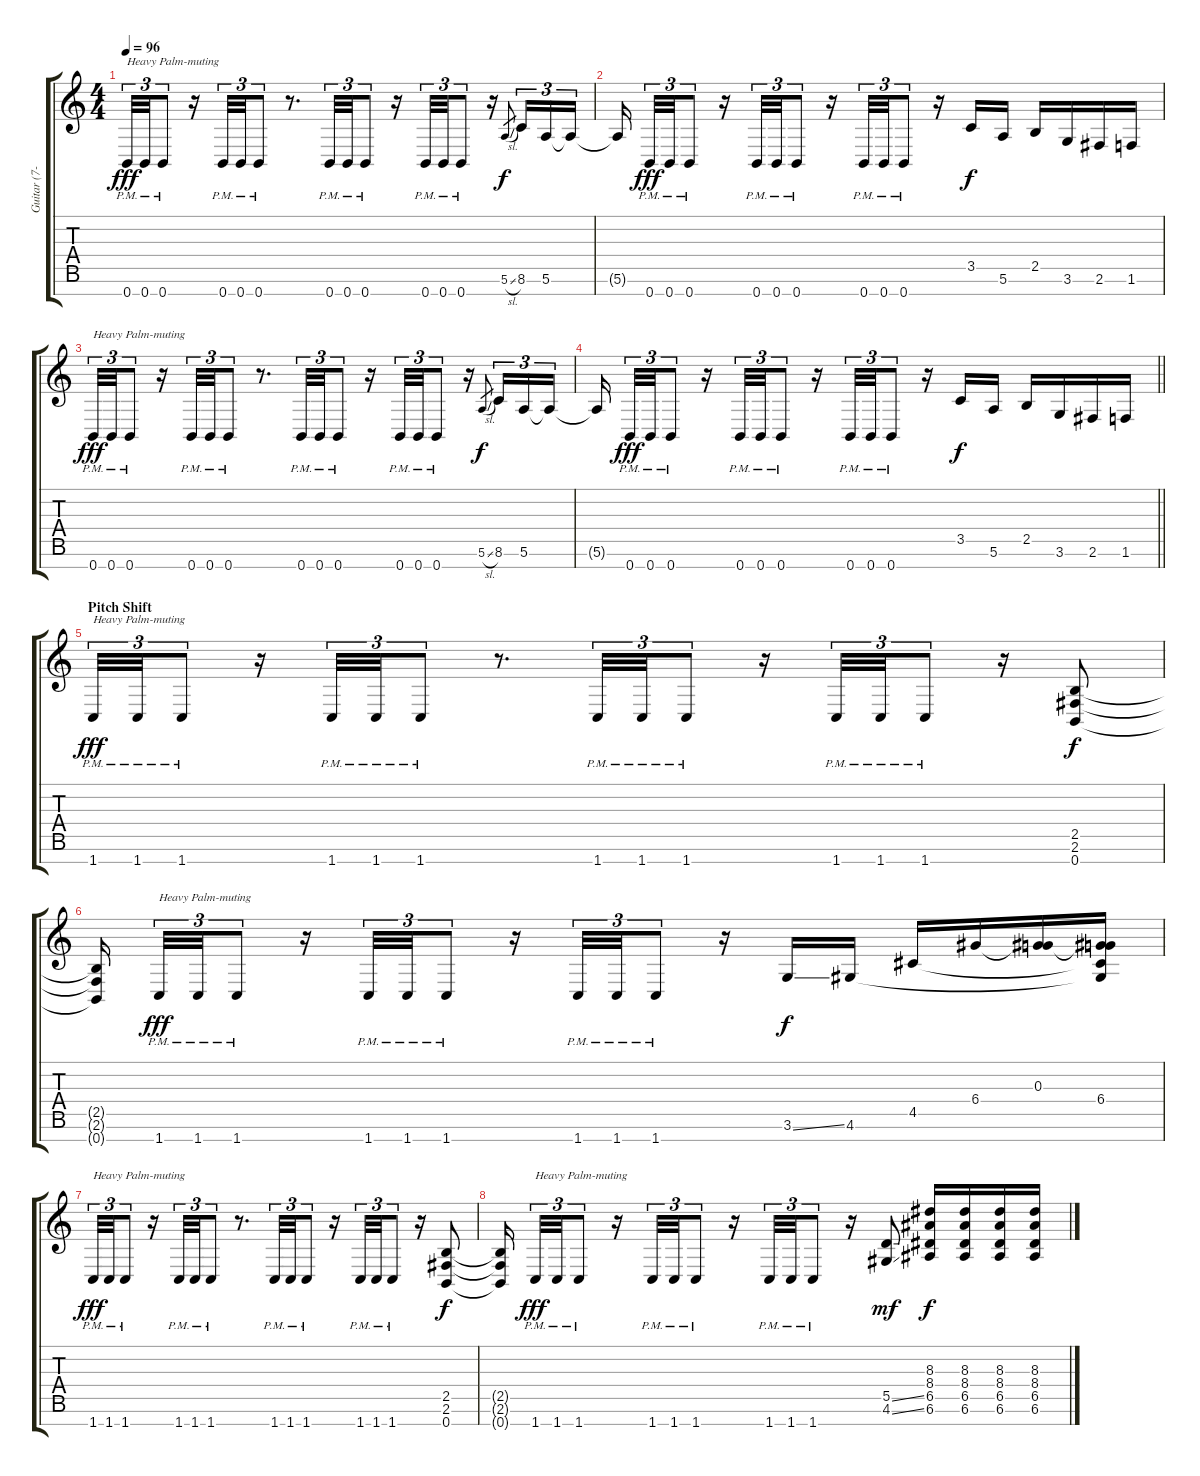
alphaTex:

\track ("Guitar (7-string)" "Guitar (7-") {instrument distortionguitar}
\staff {score tabs}
\tuning (E4 B3 G3 D3 A2 E2 B1) {hide}
\ts (4 4)
\tempo 96
\clef g2
\ks c
0.7{pm}.32{tu (3 2) txt "Heavy Palm-muting" dy fff} 0.7{pm}.32{tu (3 2)} 0.7{pm}.8{tu (3 2)} r.16 0.7{pm}.32{tu (3 2)} 0.7{pm}.32{tu (3 2)} 0.7{pm}.8{tu (3 2)} r.8{d} 0.7{pm}.32{tu (3 2)} 0.7{pm}.32{tu (3 2)} 0.7{pm}.8{tu (3 2)} r.16 0.7{pm}.32{tu (3 2)} 0.7{pm}.32{tu (3 2)} 0.7{pm}.8{tu (3 2)} r.16 5.6{sl}.8{gr dy f} 8.6.16{tu (3 2)} 5.6.16{tu (3 2)} 5.6{t}.16{tu (3 2)} |
5.6{t}.16{beam splitsecondary} 0.7{pm}.32{tu (3 2) dy fff} 0.7{pm}.32{tu (3 2)} 0.7{pm}.8{tu (3 2)} r.16 0.7{pm}.32{tu (3 2)} 0.7{pm}.32{tu (3 2)} 0.7{pm}.8{tu (3 2)} r.16 0.7{pm}.32{tu (3 2)} 0.7{pm}.32{tu (3 2)} 0.7{pm}.8{tu (3 2)} r.16 3.5.16{dy f} 5.6.16 2.5.16 3.6.16 2.6.16 1.6.16 |
0.7{pm}.32{tu (3 2) txt "Heavy Palm-muting" dy fff} 0.7{pm}.32{tu (3 2)} 0.7{pm}.8{tu (3 2)} r.16 0.7{pm}.32{tu (3 2)} 0.7{pm}.32{tu (3 2)} 0.7{pm}.8{tu (3 2)} r.8{d} 0.7{pm}.32{tu (3 2)} 0.7{pm}.32{tu (3 2)} 0.7{pm}.8{tu (3 2)} r.16 0.7{pm}.32{tu (3 2)} 0.7{pm}.32{tu (3 2)} 0.7{pm}.8{tu (3 2)} r.16 5.6{sl}.8{gr dy f} 8.6.16{tu (3 2)} 5.6.16{tu (3 2)} 5.6{t}.16{tu (3 2)} |
\barLineRight lightlight
5.6{t}.16{beam splitsecondary} 0.7{pm}.32{tu (3 2) dy fff} 0.7{pm}.32{tu (3 2)} 0.7{pm}.8{tu (3 2)} r.16 0.7{pm}.32{tu (3 2)} 0.7{pm}.32{tu (3 2)} 0.7{pm}.8{tu (3 2)} r.16 0.7{pm}.32{tu (3 2)} 0.7{pm}.32{tu (3 2)} 0.7{pm}.8{tu (3 2)} r.16 3.5.16{dy f} 5.6.16 2.5.16 3.6.16 2.6.16 1.6.16 |
\section ("" "Pitch Shift")
1.7{pm}.32{tu (3 2) txt "Heavy Palm-muting" dy fff} 1.7{pm}.32{tu (3 2)} 1.7{pm}.8{tu (3 2)} r.16 1.7{pm}.32{tu (3 2)} 1.7{pm}.32{tu (3 2)} 1.7{pm}.8{tu (3 2)} r.8{d} 1.7{pm}.32{tu (3 2)} 1.7{pm}.32{tu (3 2)} 1.7{pm}.8{tu (3 2)} r.16 1.7{pm}.32{tu (3 2)} 1.7{pm}.32{tu (3 2)} 1.7{pm}.8{tu (3 2)} r.16 (2.5 2.6 0.7).8{dy f} |
(2.5{t} 2.6{t} 0.7{t}).16{beam splitsecondary} 1.7{pm}.32{tu (3 2) txt "Heavy Palm-muting" dy fff} 1.7{pm}.32{tu (3 2)} 1.7{pm}.8{tu (3 2)} r.16 1.7{pm}.32{tu (3 2)} 1.7{pm}.32{tu (3 2)} 1.7{pm}.8{tu (3 2)} r.16 1.7{pm}.32{tu (3 2)} 1.7{pm}.32{tu (3 2)} 1.7{pm}.8{tu (3 2)} r.16 3.6{ss}.16{dy f} 4.6.16 4.5.16 6.4.16 (0.3 6.4{t}).16 (0.3{t} 6.4 4.5{t} 4.6{t}).16 |
1.7{pm}.32{tu (3 2) txt "Heavy Palm-muting" dy fff} 1.7{pm}.32{tu (3 2)} 1.7{pm}.8{tu (3 2)} r.16 1.7{pm}.32{tu (3 2)} 1.7{pm}.32{tu (3 2)} 1.7{pm}.8{tu (3 2)} r.8{d} 1.7{pm}.32{tu (3 2)} 1.7{pm}.32{tu (3 2)} 1.7{pm}.8{tu (3 2)} r.16 1.7{pm}.32{tu (3 2)} 1.7{pm}.32{tu (3 2)} 1.7{pm}.8{tu (3 2)} r.16 (2.5 2.6 0.7).8{dy f} |
(2.5{t} 2.6{t} 0.7{t}).16{beam splitsecondary} 1.7{pm}.32{tu (3 2) txt "Heavy Palm-muting" dy fff} 1.7{pm}.32{tu (3 2)} 1.7{pm}.8{tu (3 2)} r.16 1.7{pm}.32{tu (3 2)} 1.7{pm}.32{tu (3 2)} 1.7{pm}.8{tu (3 2)} r.16 1.7{pm}.32{tu (3 2)} 1.7{pm}.32{tu (3 2)} 1.7{pm}.8{tu (3 2)} r.16 (5.5{ss} 4.6{ss}).8{dy mf} (8.3 8.4 6.5 6.6).16{dy f} (8.3 8.4 6.5 6.6).16 (8.3 8.4 6.5 6.6).16 (8.3 8.4 6.5 6.6).16
